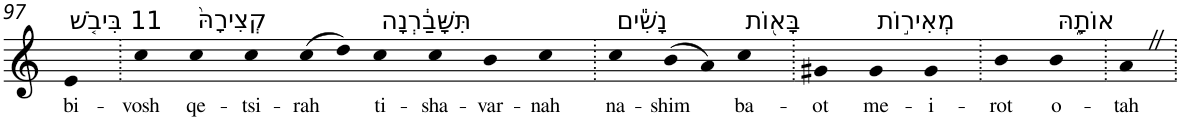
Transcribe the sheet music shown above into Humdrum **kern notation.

**kern	**text
*part1	*part1
*staff1	*staff1
*I"Piano	*
*I'Pno	*
!!LO:PB:g=z
*clefG2	*
*k[]	*
=97	=97
!LO:TX:a:t=11 בִּיבֹ֤שׁ	!
!	!LO:LY:b
4e	bi-
=98.	=98.
!	!LO:LY:b
4cc	-vosh
!LO:TX:a:t=קְצִירָהּ֙	!
!	!LO:LY:b
4cc	qe-
!	!LO:LY:b
4cc	-tsi-
!	!LO:LY:b
(8cc	-rah
8dd)	.
!LO:TX:a:t=תִּשָּׁבַ֔רְנָה	!
!	!LO:LY:b
4cc	ti-
!	!LO:LY:b
4cc	-sha-
!	!LO:LY:b
4b	-var-
!	!LO:LY:b
4cc	-nah
=99.	=99.
!LO:TX:a:t=נָשִׁ֕ים	!
!	!LO:LY:b
4cc	na-
!	!LO:LY:b
(8b	-shim
8a)	.
!LO:TX:a:t=בָּא֖וֹת	!
!	!LO:LY:b
4cc	ba-
=100.	=100.
!	!LO:LY:b
4g#X	-ot
!LO:TX:a:t=מְאִיר֣וֹת	!
!	!LO:LY:b
4g#	me-
!	!LO:LY:b
4g#	-i-
=101.	=101.
!	!LO:LY:b
4b	-rot
!LO:TX:a:t=אוֹתָ֑הּ	!
!	!LO:LY:b
4b	o-
=102.	=102.
!	!LO:LY:b
4aZ	-tah
=.	=.
*-	*-
